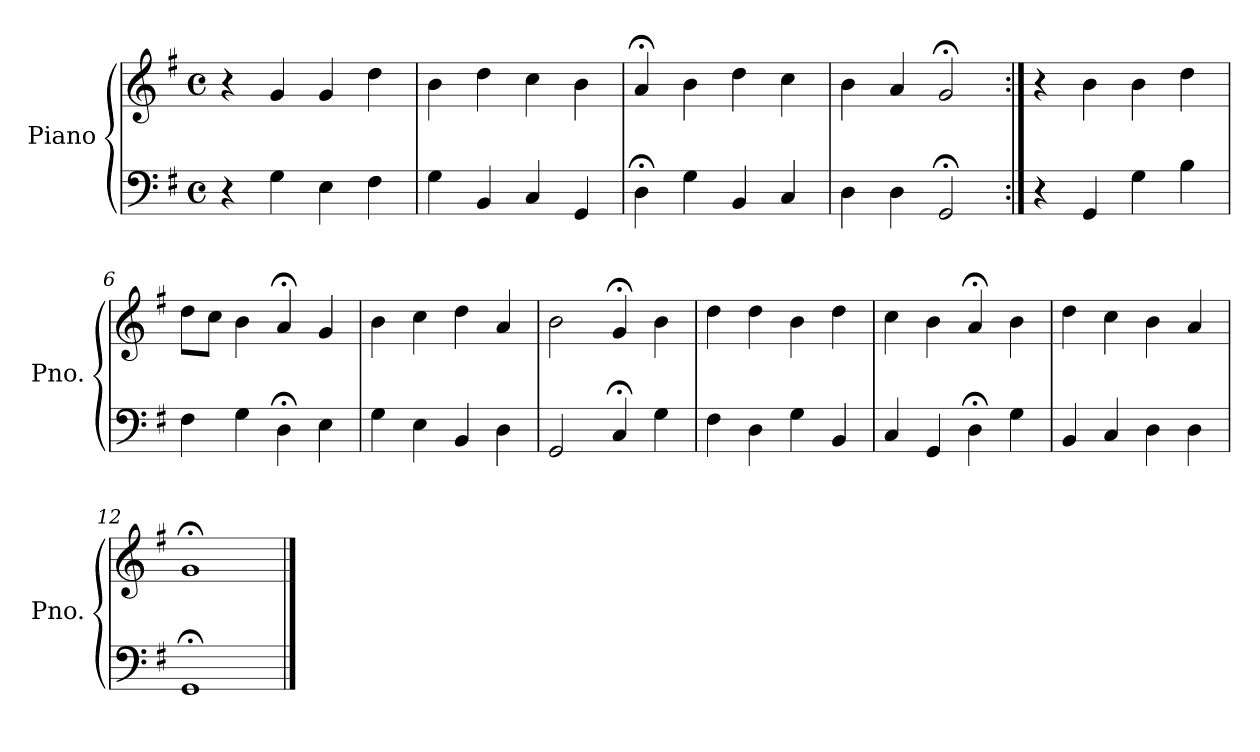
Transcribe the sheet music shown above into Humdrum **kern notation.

**kern	**kern
*part1	*part1
*staff2	*staff1
*I"Piano	*
*I'Pno.	*
*clefF4	*clefG2
*k[f#]	*k[f#]
*M4/4	*M4/4
*met(c)	*met(c)
=1	=1
4r	4r
4G\	4g/
4E\	4g/
4F#\	4dd\
=2	=2
4G\	4b\
4BB/	4dd\
4C/	4cc\
4GG/	4b\
=3	=3
4D;<\	4a;</
4G\	4b\
4BB/	4dd\
4C/	4cc\
=4	=4
4D\	4b\
4D\	4a/
2GG;</	2g;</
=5:|!	=5:|!
4r	4r
4GG/	4b\
4G\	4b\
4B\	4dd\
=6	=6
4F#\	8dd\L
.	8cc\J
4G\	4b\
4D;<\	4a;</
4E\	4g/
=7	=7
4G\	4b\
4E\	4cc\
4BB/	4dd\
4D\	4a/
!!LO:LB:g=z
=8	=8
2GG/	2b\
4C;</	4g;</
4G\	4b\
=9	=9
4F#\	4dd\
4D\	4dd\
4G\	4b\
4BB/	4dd\
=10	=10
4C/	4cc\
4GG/	4b\
4D;<\	4a;</
4G\	4b\
=11	=11
4BB/	4dd\
4C/	4cc\
4D\	4b\
4D\	4a/
=12	=12
1GG;<	1g;<
==	==
*-	*-
